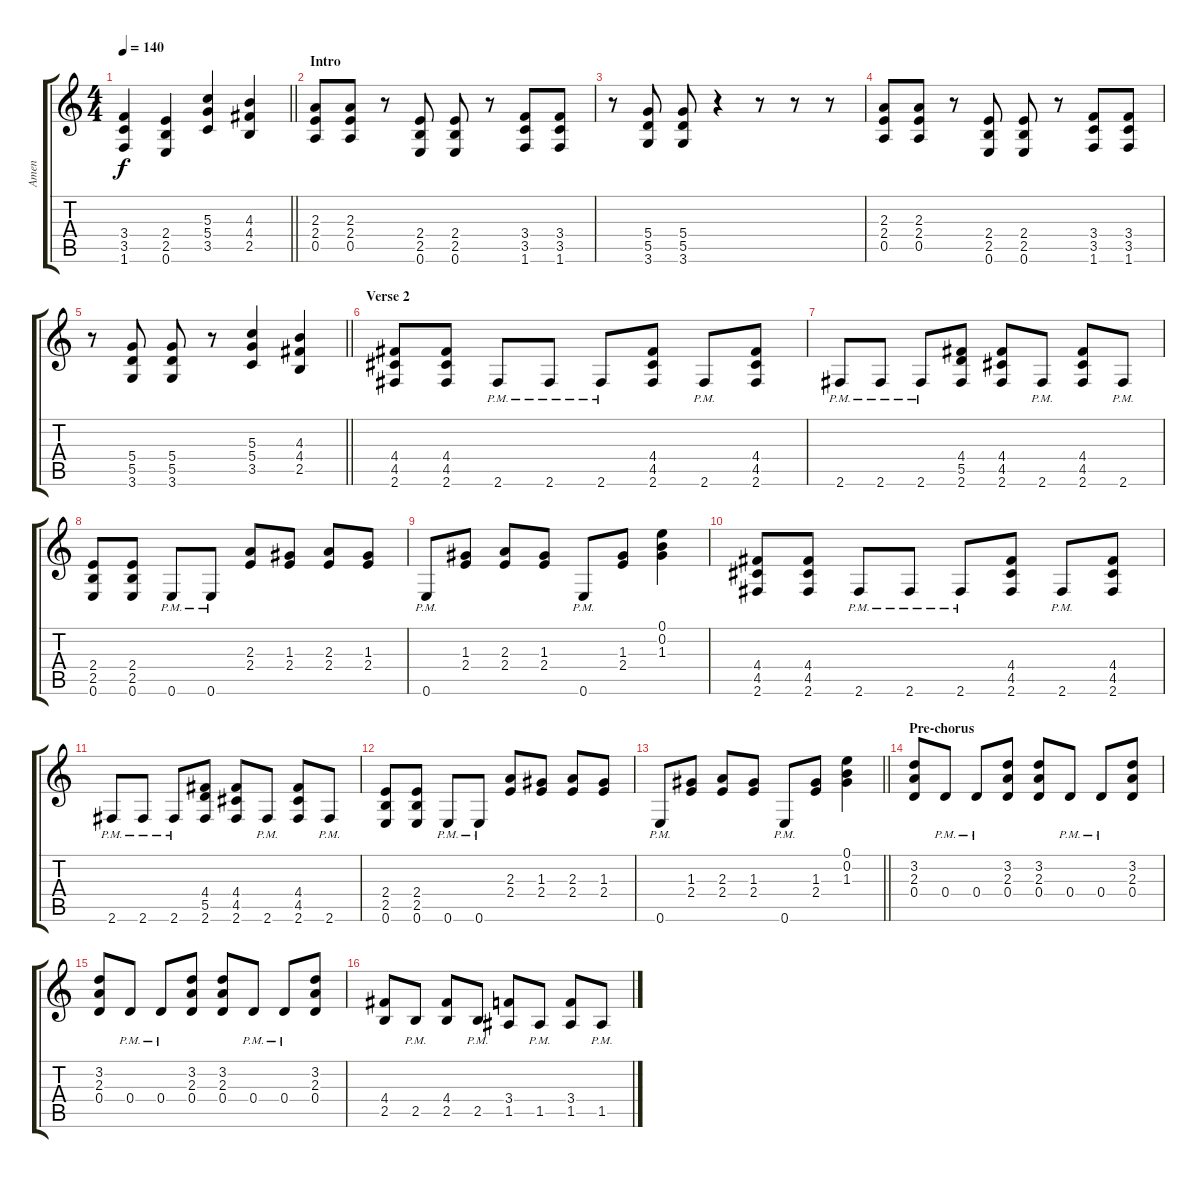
\track ("Amen" "Amen") {instrument overdrivenguitar}
\staff {score tabs}
\tuning (E4 B3 G3 D3 A2 E2) {hide}
\ts (4 4)
\tempo 140
\clef g2
\barLineRight lightlight
\ks c
(3.4 3.5 1.6).4{dy f} (2.4 2.5 0.6).4 (5.3 5.4 3.5).4 (4.3 4.4 2.5).4 |
\section ("" "Intro")
(2.3 2.4 0.5).8 (2.3 2.4 0.5).8 r.8 (2.4 2.5 0.6).8 (2.4 2.5 0.6).8 r.8 (3.4 3.5 1.6).8 (3.4 3.5 1.6).8 |
r.8 (5.4 5.5 3.6).8 (5.4 5.5 3.6).8 r.4 r.8 r.8 r.8 |
(2.3 2.4 0.5).8 (2.3 2.4 0.5).8 r.8 (2.4 2.5 0.6).8 (2.4 2.5 0.6).8 r.8 (3.4 3.5 1.6).8 (3.4 3.5 1.6).8 |
\barLineRight lightlight
r.8 (5.4 5.5 3.6).8 (5.4 5.5 3.6).8 r.8 (5.3 5.4 3.5).4 (4.3 4.4 2.5).4 |
\section ("" "Verse 2")
(4.4 4.5 2.6).8 (4.4 4.5 2.6).8 2.6{pm}.8 2.6{pm}.8 2.6{pm}.8 (4.4 4.5 2.6).8 2.6{pm}.8 (4.4 4.5 2.6).8 |
2.6{pm}.8 2.6{pm}.8 2.6{pm}.8 (4.4 5.5 2.6).8 (4.4 4.5 2.6).8 2.6{pm}.8 (4.4 4.5 2.6).8 2.6{pm}.8 |
(2.4 2.5 0.6).8 (2.4 2.5 0.6).8 0.6{pm}.8 0.6{pm}.8 (2.3 2.4).8 (1.3 2.4).8 (2.3 2.4).8 (1.3 2.4).8 |
0.6{pm}.8 (1.3 2.4).8 (2.3 2.4).8 (1.3 2.4).8 0.6{pm}.8 (1.3 2.4).8 (0.1 0.2 1.3).4 |
(4.4 4.5 2.6).8 (4.4 4.5 2.6).8 2.6{pm}.8 2.6{pm}.8 2.6{pm}.8 (4.4 4.5 2.6).8 2.6{pm}.8 (4.4 4.5 2.6).8 |
2.6{pm}.8 2.6{pm}.8 2.6{pm}.8 (4.4 5.5 2.6).8 (4.4 4.5 2.6).8 2.6{pm}.8 (4.4 4.5 2.6).8 2.6{pm}.8 |
(2.4 2.5 0.6).8 (2.4 2.5 0.6).8 0.6{pm}.8 0.6{pm}.8 (2.3 2.4).8 (1.3 2.4).8 (2.3 2.4).8 (1.3 2.4).8 |
\barLineRight lightlight
0.6{pm}.8 (1.3 2.4).8 (2.3 2.4).8 (1.3 2.4).8 0.6{pm}.8 (1.3 2.4).8 (0.1 0.2 1.3).4 |
\section ("" "Pre-chorus")
(3.2 2.3 0.4).8 0.4{pm}.8 0.4{pm}.8 (3.2 2.3 0.4).8 (3.2 2.3 0.4).8 0.4{pm}.8 0.4{pm}.8 (3.2 2.3 0.4).8 |
(3.2 2.3 0.4).8 0.4{pm}.8 0.4{pm}.8 (3.2 2.3 0.4).8 (3.2 2.3 0.4).8 0.4{pm}.8 0.4{pm}.8 (3.2 2.3 0.4).8 |
(4.4 2.5).8 2.5{pm}.8 (4.4 2.5).8 2.5{pm}.8 (3.4 1.5).8 1.5{pm}.8 (3.4 1.5).8 1.5{pm}.8
